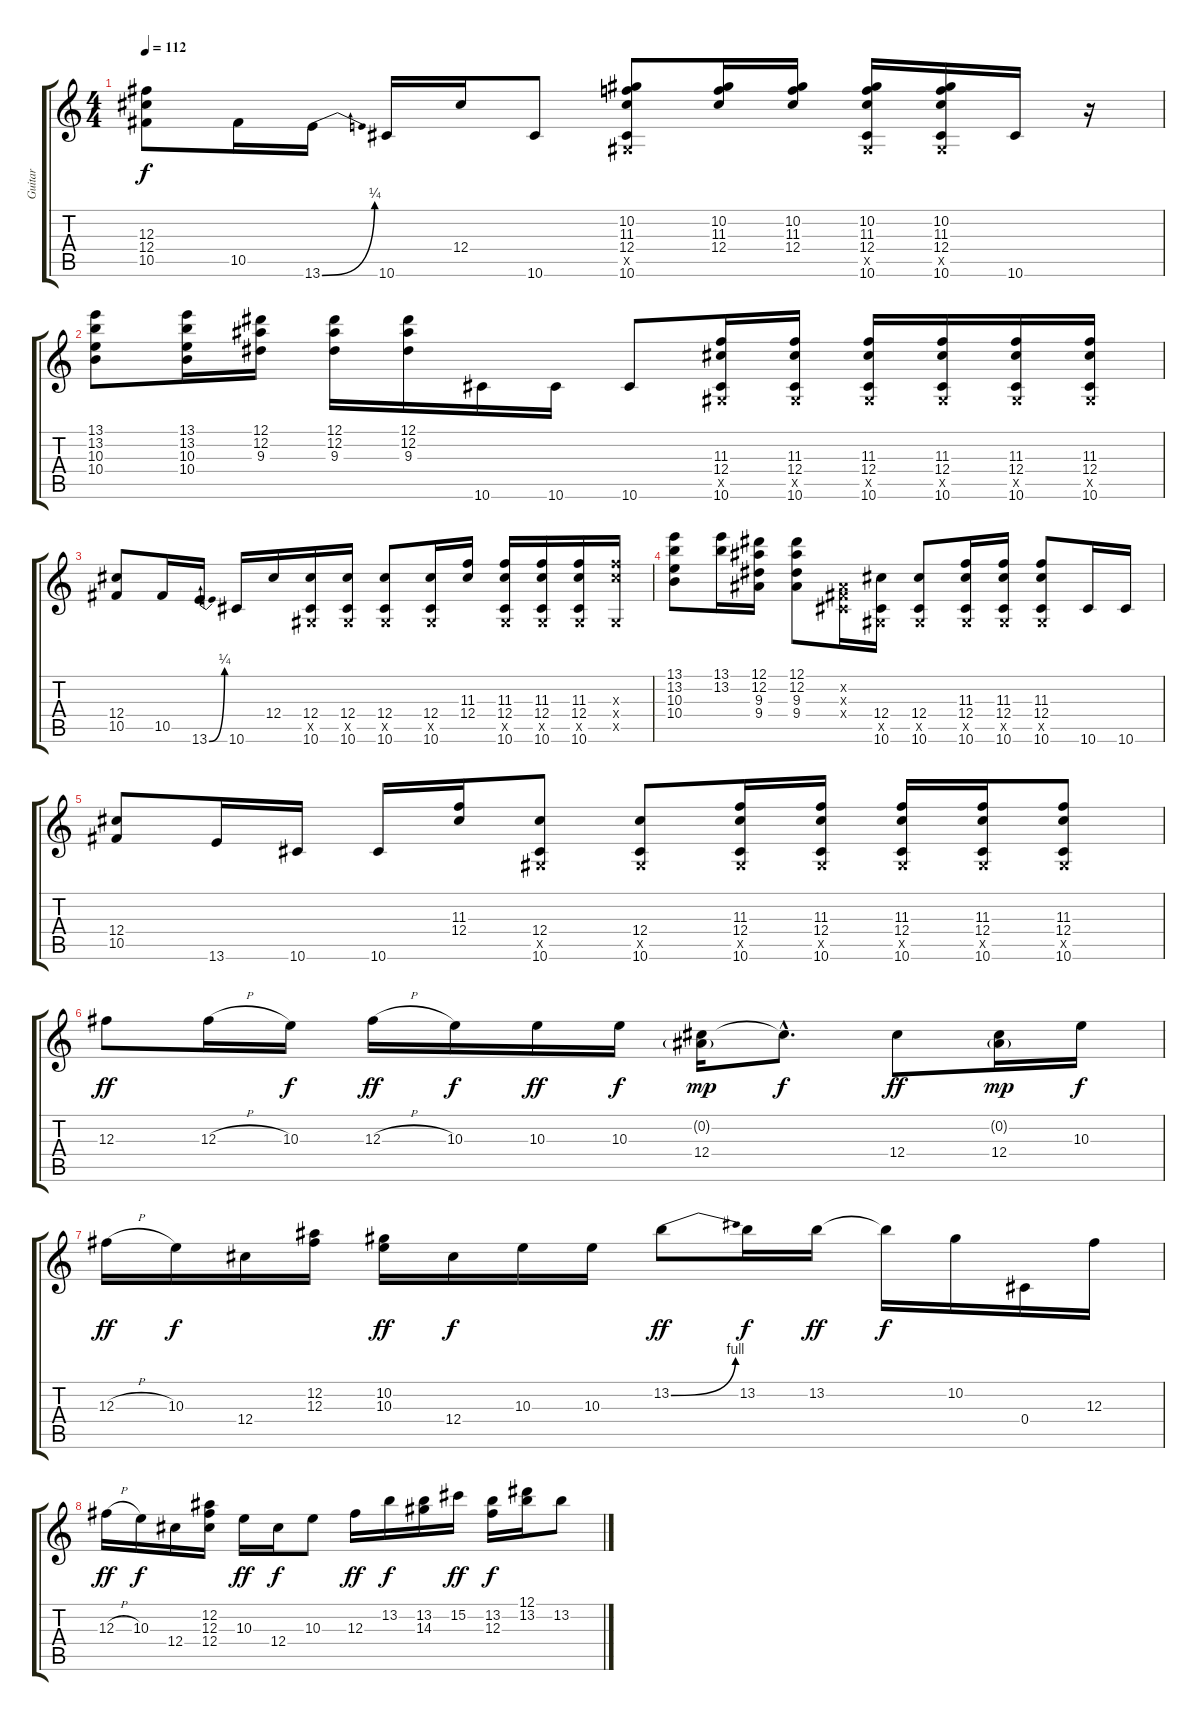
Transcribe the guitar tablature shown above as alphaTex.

\track ("Guitar" "Guitar") {instrument overdrivenguitar}
\staff {score tabs}
\tuning (Eb4 Bb3 Gb3 Db3 Ab2 Eb2) {hide}
\ts (4 4)
\tempo 112
\clef g2
\ks c
(12.3 12.4 10.5).8{dy f} 10.5.16 13.6{be (bend 0 0 60 1)}.16 10.6.16 12.4.16 10.6.8 (10.2 11.3 12.4 0.5{x} 10.6).8 (10.2 11.3 12.4).16 (10.2 11.3 12.4).16 (10.2 11.3 12.4 0.5{x} 10.6).16 (10.2 11.3 12.4 0.5{x} 10.6).16 10.6.16 r.16 |
(13.1 13.2 10.3 10.4).8 (13.1 13.2 10.3 10.4).16 (12.1 12.2 9.3).16 (12.1 12.2 9.3).16 (12.1 12.2 9.3).16 10.6.16 10.6.16 10.6.8 (11.3 12.4 0.5{x} 10.6).16 (11.3 12.4 0.5{x} 10.6).16 (11.3 12.4 0.5{x} 10.6).16 (11.3 12.4 0.5{x} 10.6).16 (11.3 12.4 0.5{x} 10.6).16 (11.3 12.4 0.5{x} 10.6).16 |
(12.4 10.5).8 10.5.16 13.6{be (bend 0 0 60 1)}.16 10.6.16 12.4.16 (12.4 0.5{x} 10.6).16 (12.4 0.5{x} 10.6).16 (12.4 0.5{x} 10.6).8 (12.4 0.5{x} 10.6).16 (11.3 12.4).16 (11.3 12.4 0.5{x} 10.6).16 (11.3 12.4 0.5{x} 10.6).16 (11.3 12.4 0.5{x} 10.6).16 (11.3{x} 12.4{x} 0.5{x}).16 |
(13.1 13.2 10.3 10.4).8 (13.1 13.2).16 (12.1 12.2 9.3 9.4).16 (12.1 12.2 9.3 9.4).8 (0.2{x} 0.3{x} 0.4{x}).16 (12.4 0.5{x} 10.6).16 (12.4 0.5{x} 10.6).8 (11.3 12.4 0.5{x} 10.6).16 (11.3 12.4 0.5{x} 10.6).16 (11.3 12.4 0.5{x} 10.6).8 10.6.16 10.6.16 |
(12.4 10.5).8 13.6.16 10.6.16 10.6.16 (11.3 12.4).16 (12.4 0.5{x} 10.6).8 (12.4 0.5{x} 10.6).8 (11.3 12.4 0.5{x} 10.6).16 (11.3 12.4 0.5{x} 10.6).16 (11.3 12.4 0.5{x} 10.6).16 (11.3 12.4 0.5{x} 10.6).16 (11.3 12.4 0.5{x} 10.6).8 |
12.3.8{dy ff} 12.3{h}.16 10.3.16{dy f} 12.3{h}.16{dy ff} 10.3.16{dy f} 10.3.16{dy ff} 10.3.16{dy f} (0.2{g} 12.4).16{dy mp} 12.4{hac t}.8{d dy f} 12.4.8{dy ff} (0.2{g} 12.4).16{dy mp} 10.3.16{dy f} |
12.3{h}.16{dy ff} 10.3.16{dy f} 12.4.16 (12.2 12.3).16 (10.2 10.3).16{dy ff} 12.4.16{dy f} 10.3.16 10.3.16 13.2{be (bend 0 0 60 4)}.8{dy ff} 13.2.16{dy f} 13.2.16{dy ff} 13.2{t}.16{dy f} 10.2.16 0.4.16 12.3.16 |
12.3{h}.16{dy ff} 10.3.16{dy f} 12.4.16 (12.2 12.3 12.4).16 10.3.16{dy ff} 12.4.16{dy f} 10.3.8 12.3.16{dy ff} 13.2.16{dy f} (13.2 14.3).16 15.2.16{dy ff} (13.2 12.3).16{dy f} (12.1 13.2).16 13.2.8
